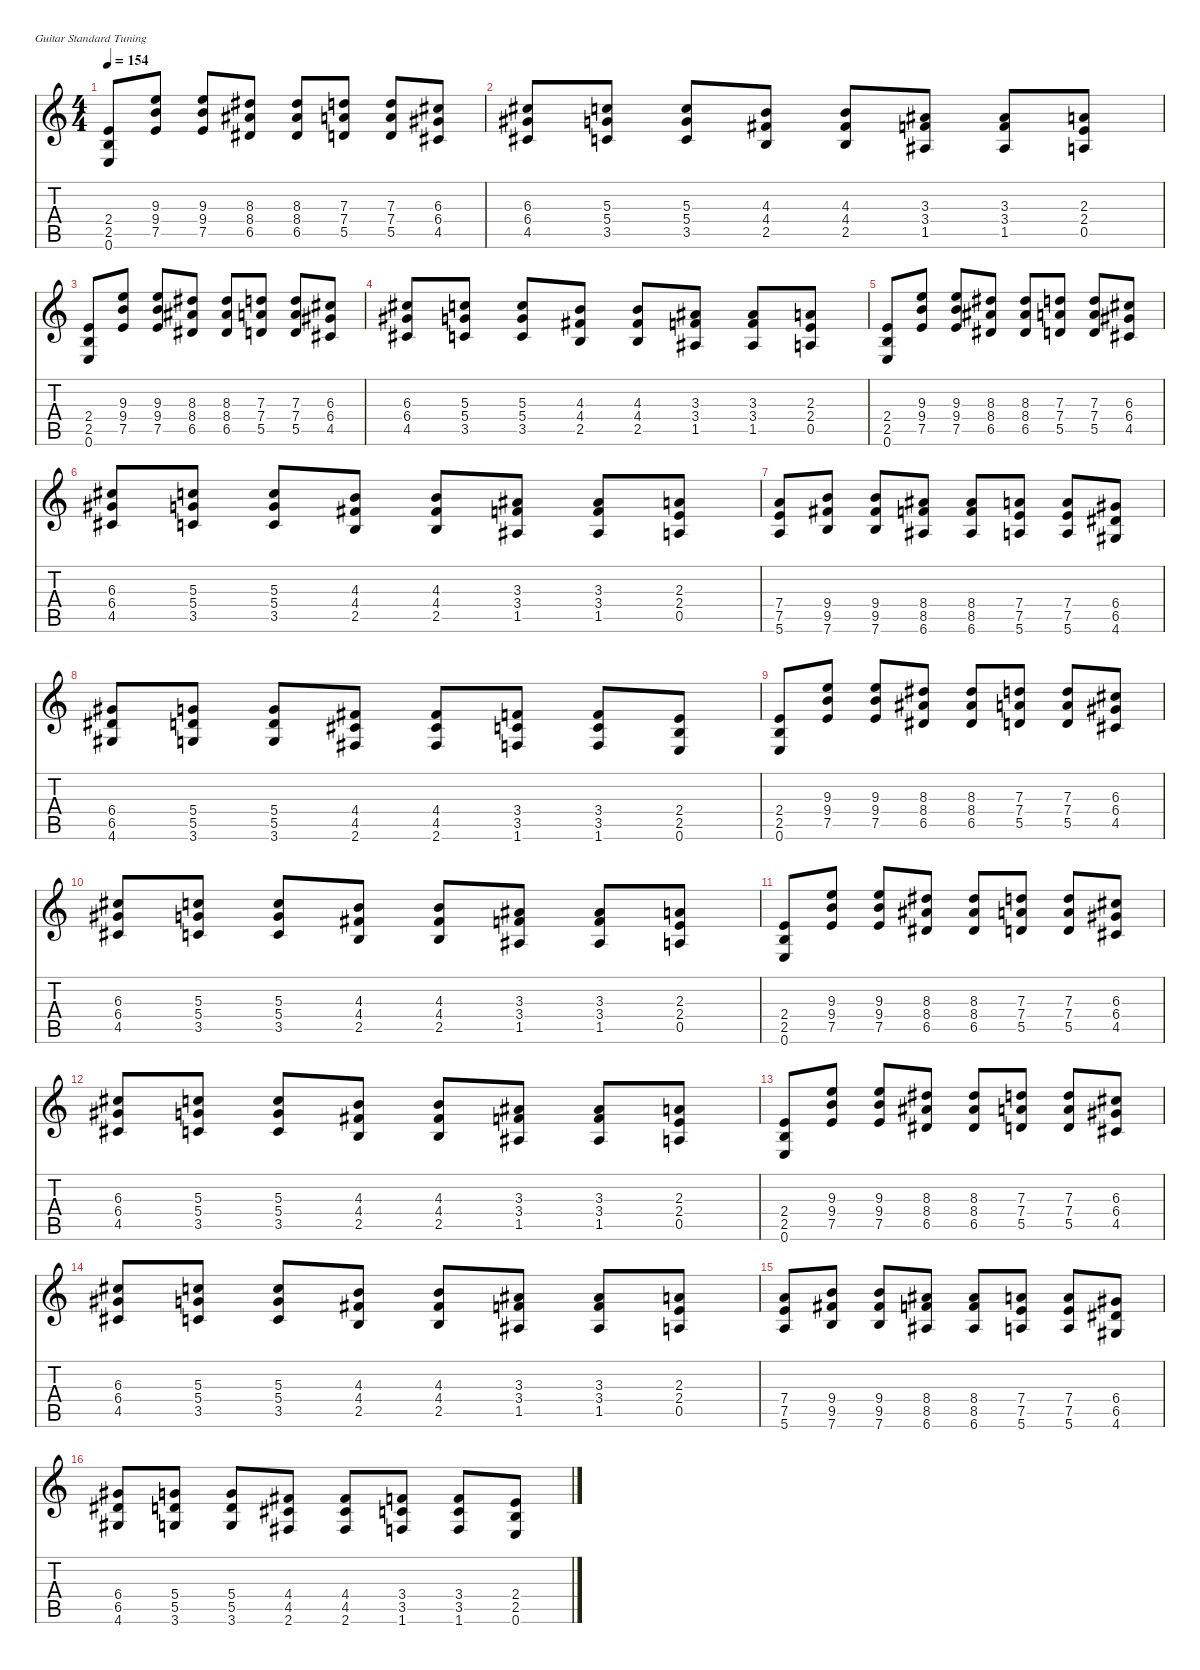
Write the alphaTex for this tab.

\defaultSystemsLayout 4
\hideDynamics
\bracketExtendMode nobrackets
\singleTrackTrackNamePolicy hidden
\multiTrackTrackNamePolicy hidden
\firstSystemTrackNameMode fullname
\firstSystemTrackNameOrientation horizontal
\otherSystemsTrackNameOrientation horizontal
\track ("Guitar 1" "dist.guit.") {instrument distortionguitar}
\staff {score tabs}
\tuning (E4 B3 G3 D3 A2 E2)
\ts (4 4)
\tempo 154
\clef g2
\ks c
(2.4 2.5 0.6).8{dy f beam Up} (9.3 9.4 7.5).8{beam Up} (9.3 9.4 7.5).8{beam Up} (8.3{acc #} 8.4{acc #} 6.5{acc #}).8{beam Up} (8.3{acc #} 8.4{acc #} 6.5{acc #}).8{beam Up} (7.3 7.4 5.5).8{beam Up} (7.3 7.4 5.5).8{beam Up} (6.3{acc #} 6.4{acc #} 4.5{acc #}).8{beam Up} |
(6.3{acc #} 6.4{acc #} 4.5{acc #}).8{beam Up} (5.3 5.4 3.5).8{beam Up} (5.3 5.4 3.5).8{beam Up} (4.3 4.4{acc #} 2.5).8{beam Up} (4.3 4.4{acc #} 2.5).8{beam Up} (3.3{acc #} 3.4 1.5{acc #}).8{beam Up} (3.3{acc #} 3.4 1.5{acc #}).8{beam Up} (2.3 2.4 0.5).8{beam Up} |
(2.4 2.5 0.6).8{beam Up} (9.3 9.4 7.5).8{beam Up} (9.3 9.4 7.5).8{beam Up} (8.3{acc #} 8.4{acc #} 6.5{acc #}).8{beam Up} (8.3{acc #} 8.4{acc #} 6.5{acc #}).8{beam Up} (7.3 7.4 5.5).8{beam Up} (7.3 7.4 5.5).8{beam Up} (6.3{acc #} 6.4{acc #} 4.5{acc #}).8{beam Up} |
(6.3{acc #} 6.4{acc #} 4.5{acc #}).8{beam Up} (5.3 5.4 3.5).8{beam Up} (5.3 5.4 3.5).8{beam Up} (4.3 4.4{acc #} 2.5).8{beam Up} (4.3 4.4{acc #} 2.5).8{beam Up} (3.3{acc #} 3.4 1.5{acc #}).8{beam Up} (3.3{acc #} 3.4 1.5{acc #}).8{beam Up} (2.3 2.4 0.5).8{beam Up} |
(2.4 2.5 0.6).8{beam Up} (9.3 9.4 7.5).8{beam Up} (9.3 9.4 7.5).8{beam Up} (8.3{acc #} 8.4{acc #} 6.5{acc #}).8{beam Up} (8.3{acc #} 8.4{acc #} 6.5{acc #}).8{beam Up} (7.3 7.4 5.5).8{beam Up} (7.3 7.4 5.5).8{beam Up} (6.3{acc #} 6.4{acc #} 4.5{acc #}).8{beam Up} |
(6.3{acc #} 6.4{acc #} 4.5{acc #}).8{beam Up} (5.3 5.4 3.5).8{beam Up} (5.3 5.4 3.5).8{beam Up} (4.3 4.4{acc #} 2.5).8{beam Up} (4.3 4.4{acc #} 2.5).8{beam Up} (3.3{acc #} 3.4 1.5{acc #}).8{beam Up} (3.3{acc #} 3.4 1.5{acc #}).8{beam Up} (2.3 2.4 0.5).8{beam Up} |
(7.4 7.5 5.6).8{beam Up} (9.4 9.5{acc #} 7.6).8{beam Up} (9.4 9.5{acc #} 7.6).8{beam Up} (8.4{acc #} 8.5 6.6{acc #}).8{beam Up} (8.4{acc #} 8.5 6.6{acc #}).8{beam Up} (7.4 7.5 5.6).8{beam Up} (7.4 7.5 5.6).8{beam Up} (6.4{acc #} 6.5{acc #} 4.6{acc #}).8{beam Up} |
(6.4{acc #} 6.5{acc #} 4.6{acc #}).8{beam Up} (5.4 5.5 3.6).8{beam Up} (5.4 5.5 3.6).8{beam Up} (4.4{acc #} 4.5{acc #} 2.6{acc #}).8{beam Up} (4.4{acc #} 4.5{acc #} 2.6{acc #}).8{beam Up} (3.4 3.5 1.6).8{beam Up} (3.4 3.5 1.6).8{beam Up} (2.4 2.5 0.6).8{beam Up} |
(2.4 2.5 0.6).8{beam Up} (9.3 9.4 7.5).8{beam Up} (9.3 9.4 7.5).8{beam Up} (8.3{acc #} 8.4{acc #} 6.5{acc #}).8{beam Up} (8.3{acc #} 8.4{acc #} 6.5{acc #}).8{beam Up} (7.3 7.4 5.5).8{beam Up} (7.3 7.4 5.5).8{beam Up} (6.3{acc #} 6.4{acc #} 4.5{acc #}).8{beam Up} |
(6.3{acc #} 6.4{acc #} 4.5{acc #}).8{beam Up} (5.3 5.4 3.5).8{beam Up} (5.3 5.4 3.5).8{beam Up} (4.3 4.4{acc #} 2.5).8{beam Up} (4.3 4.4{acc #} 2.5).8{beam Up} (3.3{acc #} 3.4 1.5{acc #}).8{beam Up} (3.3{acc #} 3.4 1.5{acc #}).8{beam Up} (2.3 2.4 0.5).8{beam Up} |
(2.4 2.5 0.6).8{beam Up} (9.3 9.4 7.5).8{beam Up} (9.3 9.4 7.5).8{beam Up} (8.3{acc #} 8.4{acc #} 6.5{acc #}).8{beam Up} (8.3{acc #} 8.4{acc #} 6.5{acc #}).8{beam Up} (7.3 7.4 5.5).8{beam Up} (7.3 7.4 5.5).8{beam Up} (6.3{acc #} 6.4{acc #} 4.5{acc #}).8{beam Up} |
(6.3{acc #} 6.4{acc #} 4.5{acc #}).8{beam Up} (5.3 5.4 3.5).8{beam Up} (5.3 5.4 3.5).8{beam Up} (4.3 4.4{acc #} 2.5).8{beam Up} (4.3 4.4{acc #} 2.5).8{beam Up} (3.3{acc #} 3.4 1.5{acc #}).8{beam Up} (3.3{acc #} 3.4 1.5{acc #}).8{beam Up} (2.3 2.4 0.5).8{beam Up} |
(2.4 2.5 0.6).8{beam Up} (9.3 9.4 7.5).8{beam Up} (9.3 9.4 7.5).8{beam Up} (8.3{acc #} 8.4{acc #} 6.5{acc #}).8{beam Up} (8.3{acc #} 8.4{acc #} 6.5{acc #}).8{beam Up} (7.3 7.4 5.5).8{beam Up} (7.3 7.4 5.5).8{beam Up} (6.3{acc #} 6.4{acc #} 4.5{acc #}).8{beam Up} |
(6.3{acc #} 6.4{acc #} 4.5{acc #}).8{beam Up} (5.3 5.4 3.5).8{beam Up} (5.3 5.4 3.5).8{beam Up} (4.3 4.4{acc #} 2.5).8{beam Up} (4.3 4.4{acc #} 2.5).8{beam Up} (3.3{acc #} 3.4 1.5{acc #}).8{beam Up} (3.3{acc #} 3.4 1.5{acc #}).8{beam Up} (2.3 2.4 0.5).8{beam Up} |
(7.4 7.5 5.6).8{beam Up} (9.4 9.5{acc #} 7.6).8{beam Up} (9.4 9.5{acc #} 7.6).8{beam Up} (8.4{acc #} 8.5 6.6{acc #}).8{beam Up} (8.4{acc #} 8.5 6.6{acc #}).8{beam Up} (7.4 7.5 5.6).8{beam Up} (7.4 7.5 5.6).8{beam Up} (6.4{acc #} 6.5{acc #} 4.6{acc #}).8{beam Up} |
(6.4{acc #} 6.5{acc #} 4.6{acc #}).8{beam Up} (5.4 5.5 3.6).8{beam Up} (5.4 5.5 3.6).8{beam Up} (4.4{acc #} 4.5{acc #} 2.6{acc #}).8{beam Up} (4.4{acc #} 4.5{acc #} 2.6{acc #}).8{beam Up} (3.4 3.5 1.6).8{beam Up} (3.4 3.5 1.6).8{beam Up} (2.4 2.5 0.6).8{beam Up}
